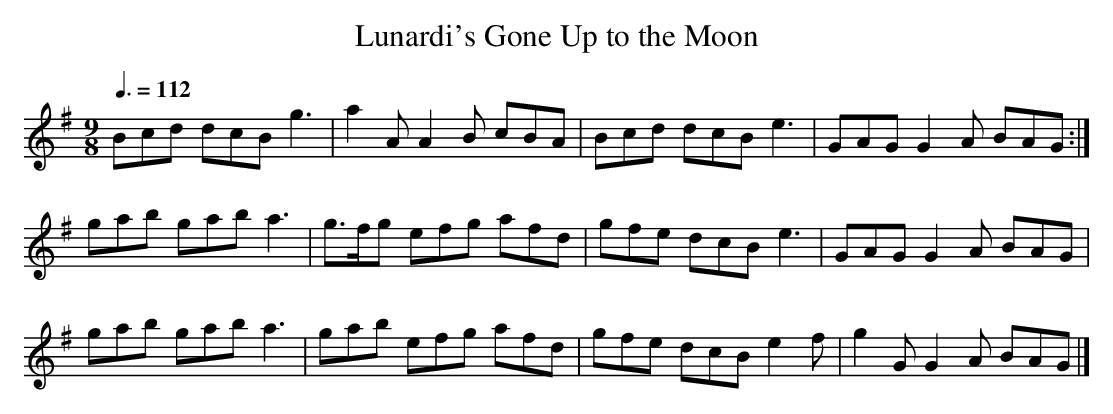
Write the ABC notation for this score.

X:1
T:Lunardi's Gone Up to the Moon
M:9/8
L:1/8
Q:3/8=112
K:G
Bcd dcB g3|a2A  A2B cBA|Bcd dcB e3 |GAG G2A BAG:|
gab gab a3|g>fg efg afd|gfe dcB e3 |GAG G2A BAG |
gab gab a3|gab  efg afd|gfe dcB e2f|g2G G2A BAG|]
